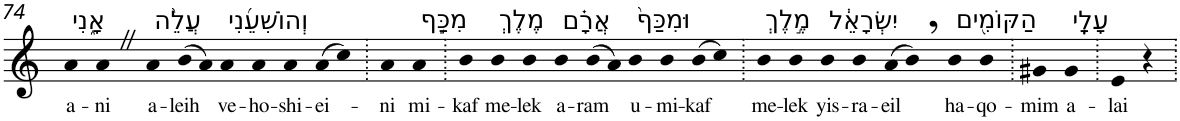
**kern	**text
*part1	*part1
*staff1	*staff1
*I"Piano	*
*I'Pno	*
!!LO:PB:g=z
*clefG2	*
*k[]	*
=74	=74
!LO:TX:a:t=אָ֑נִי	!
!	!LO:LY:b
4a	a-
!	!LO:LY:b
4aZ	-ni
!LO:TX:a:t=עֲלֵ֨ה	!
!	!LO:LY:b
4a	a-
!	!LO:LY:b
(>8b	-leih
8a)	.
!LO:TX:a:t=וְהוֹשִׁעֵ֜נִי	!
!	!LO:LY:b
4a	ve-
!	!LO:LY:b
4a	-ho-
!	!LO:LY:b
4a	-shi-
!	!LO:LY:b
(>8a	-ei-
8cc)	.
=75.	=75.
!	!LO:LY:b
4a	-ni
!LO:TX:a:t=מִכַּ֣ף	!
!	!LO:LY:b
4a	mi-
=76.	=76.
!	!LO:LY:b
4b	-kaf
!LO:TX:a:t=מֶלֶךְ	!
!	!LO:LY:b
4b	me-
!	!LO:LY:b
4b	-lek
!LO:TX:a:t=אֲרָ֗ם	!
!	!LO:LY:b
4b	a-
!	!LO:LY:b
(>8b	-ram
8a)	.
!LO:TX:a:t=וּמִכַּף֙	!
!	!LO:LY:b
4b	u-
!	!LO:LY:b
4b	-mi-
!	!LO:LY:b
(>8b	-kaf
8cc)	.
=77.	=77.
!LO:TX:a:t=מֶ֣לֶךְ	!
!	!LO:LY:b
4b	me-
!	!LO:LY:b
4b	-lek
!LO:TX:a:t=יִשְׂרָאֵ֔ל	!
!	!LO:LY:b
4b	yis-
!	!LO:LY:b
4b	-ra-
!	!LO:LY:b
(>8a	-eil
8b,)	.
!LO:TX:a:t=הַקּוֹמִ֖ים	!
!	!LO:LY:b
4b	ha-
!	!LO:LY:b
4b	-qo-
=78.	=78.
!	!LO:LY:b
4g#X	-mim
!LO:TX:a:t=עָלָֽי	!
!	!LO:LY:b
4g#	a-
=79.	=79.
!	!LO:LY:b
4e	-lai
4r	.
=.	=.
*-	*-
